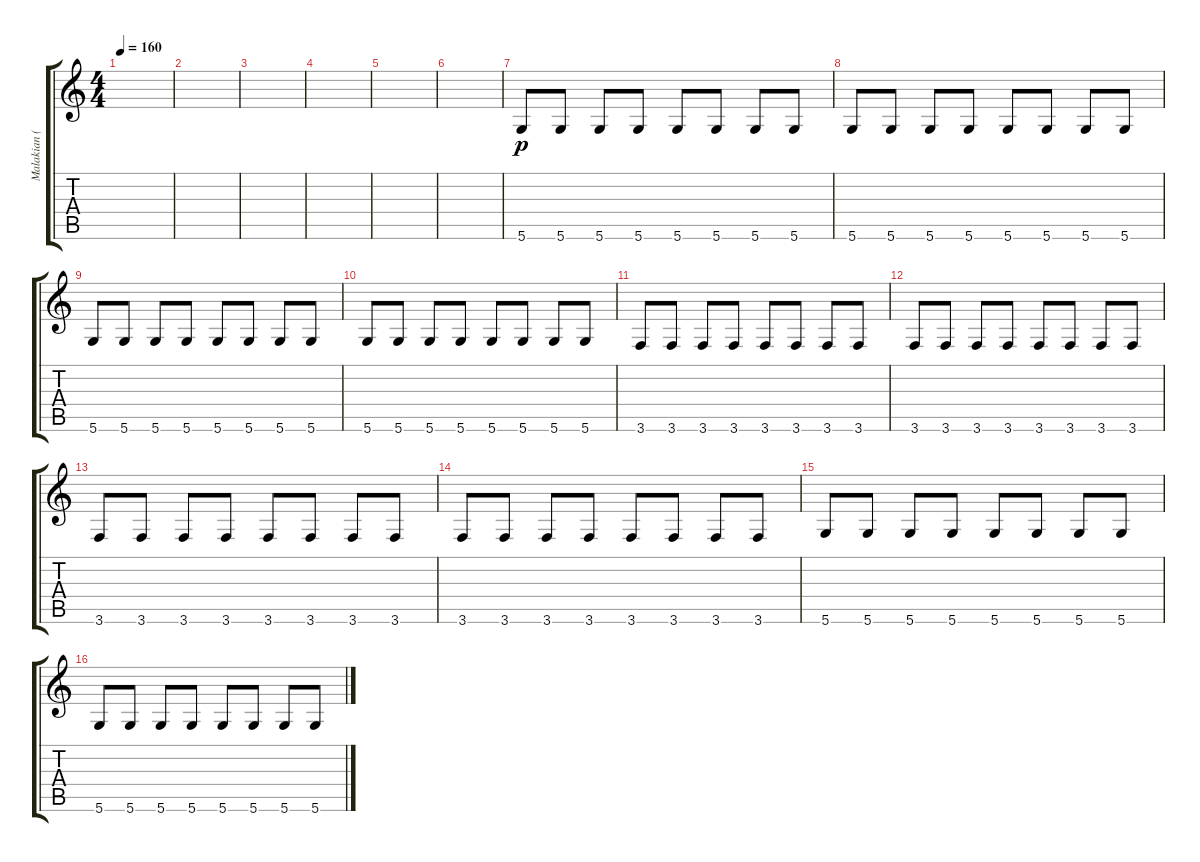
\track ("Malakian (Muted)" "Malakian (") {instrument electricguitarmuted}
\staff {score tabs}
\tuning (D4 A3 F3 C3 G2 D2) {hide}
\ts (4 4)
\tempo 160
\clef g2
\ks c
|
|
|
|
|
|
5.6.8{dy p} 5.6.8 5.6.8 5.6.8 5.6.8 5.6.8 5.6.8 5.6.8 |
5.6.8 5.6.8 5.6.8 5.6.8 5.6.8 5.6.8 5.6.8 5.6.8 |
5.6.8 5.6.8 5.6.8 5.6.8 5.6.8 5.6.8 5.6.8 5.6.8 |
5.6.8 5.6.8 5.6.8 5.6.8 5.6.8 5.6.8 5.6.8 5.6.8 |
3.6.8 3.6.8 3.6.8 3.6.8 3.6.8 3.6.8 3.6.8 3.6.8 |
3.6.8 3.6.8 3.6.8 3.6.8 3.6.8 3.6.8 3.6.8 3.6.8 |
3.6.8 3.6.8 3.6.8 3.6.8 3.6.8 3.6.8 3.6.8 3.6.8 |
3.6.8 3.6.8 3.6.8 3.6.8 3.6.8 3.6.8 3.6.8 3.6.8 |
5.6.8 5.6.8 5.6.8 5.6.8 5.6.8 5.6.8 5.6.8 5.6.8 |
5.6.8 5.6.8 5.6.8 5.6.8 5.6.8 5.6.8 5.6.8 5.6.8
